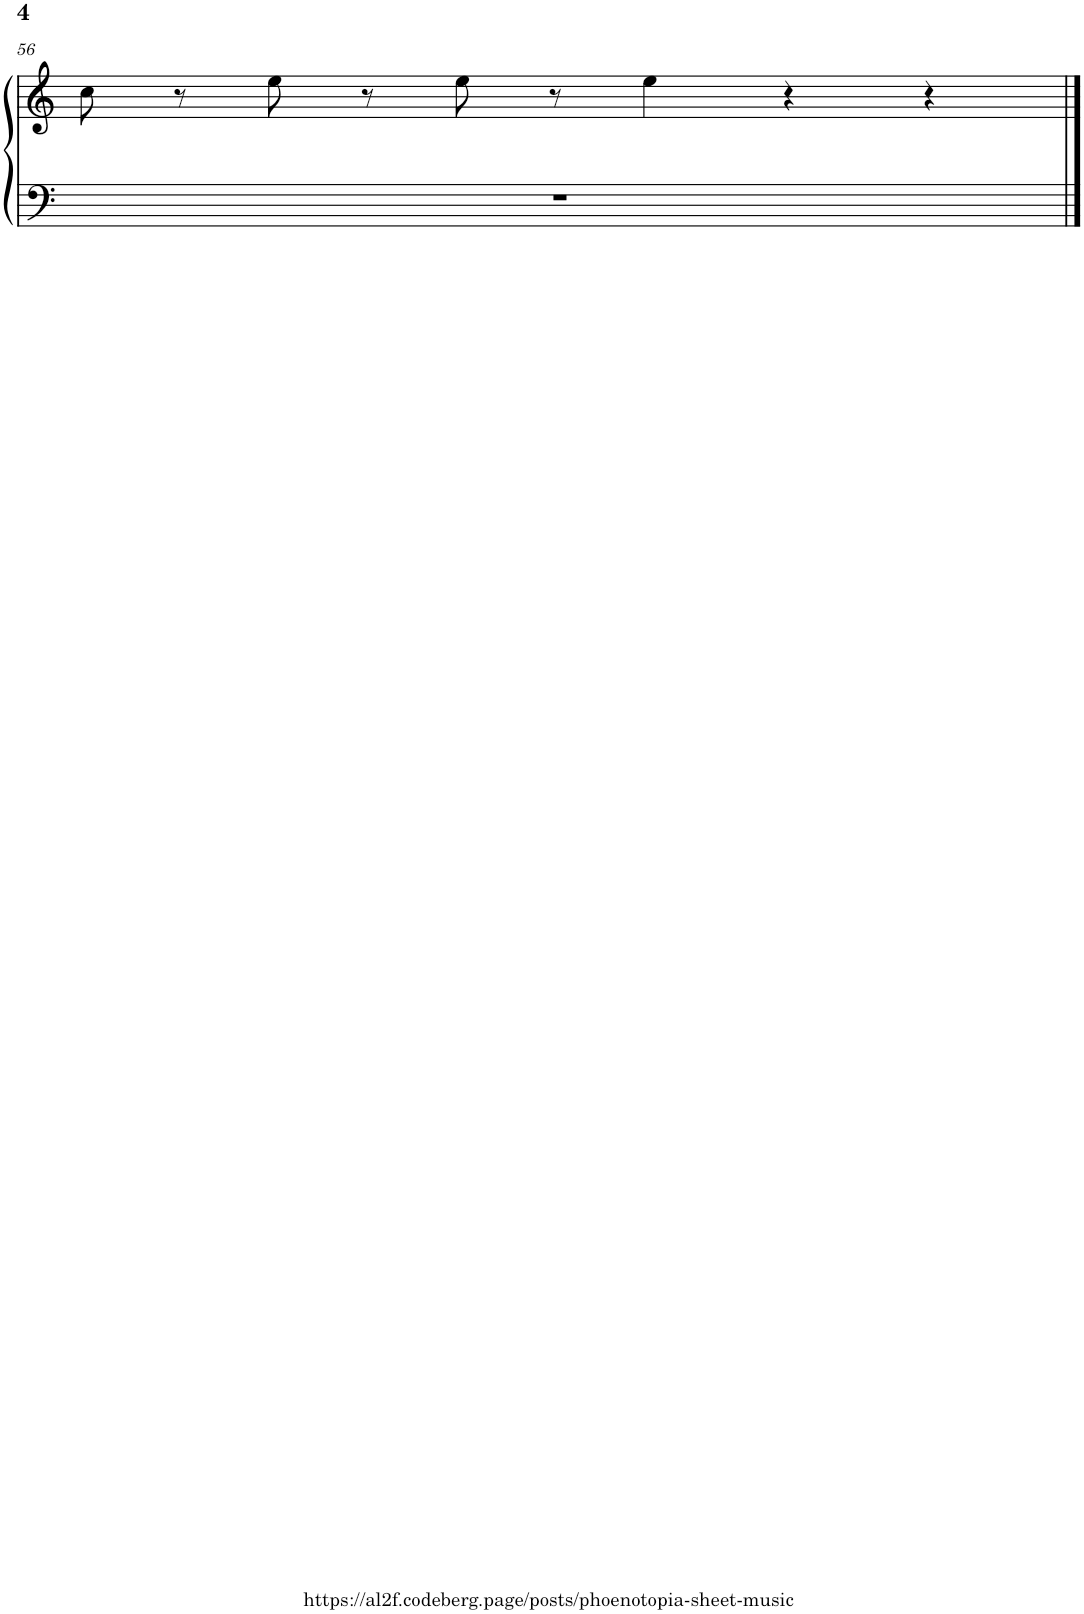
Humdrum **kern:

**kern	**kern
*part1	*part1
*staff2	*staff1
*I"Piano	*
*I'Pno.	*
!!LO:PB:g=z
*clefF4	*clefG2
*k[]	*k[]
*M12/8	*M12/8
=56	=56
1.r	8cc\
.	8r
.	8ee\
.	8r
.	8ee\
.	8r
.	4ee\
.	4r
.	4r
==	==
*-	*-
